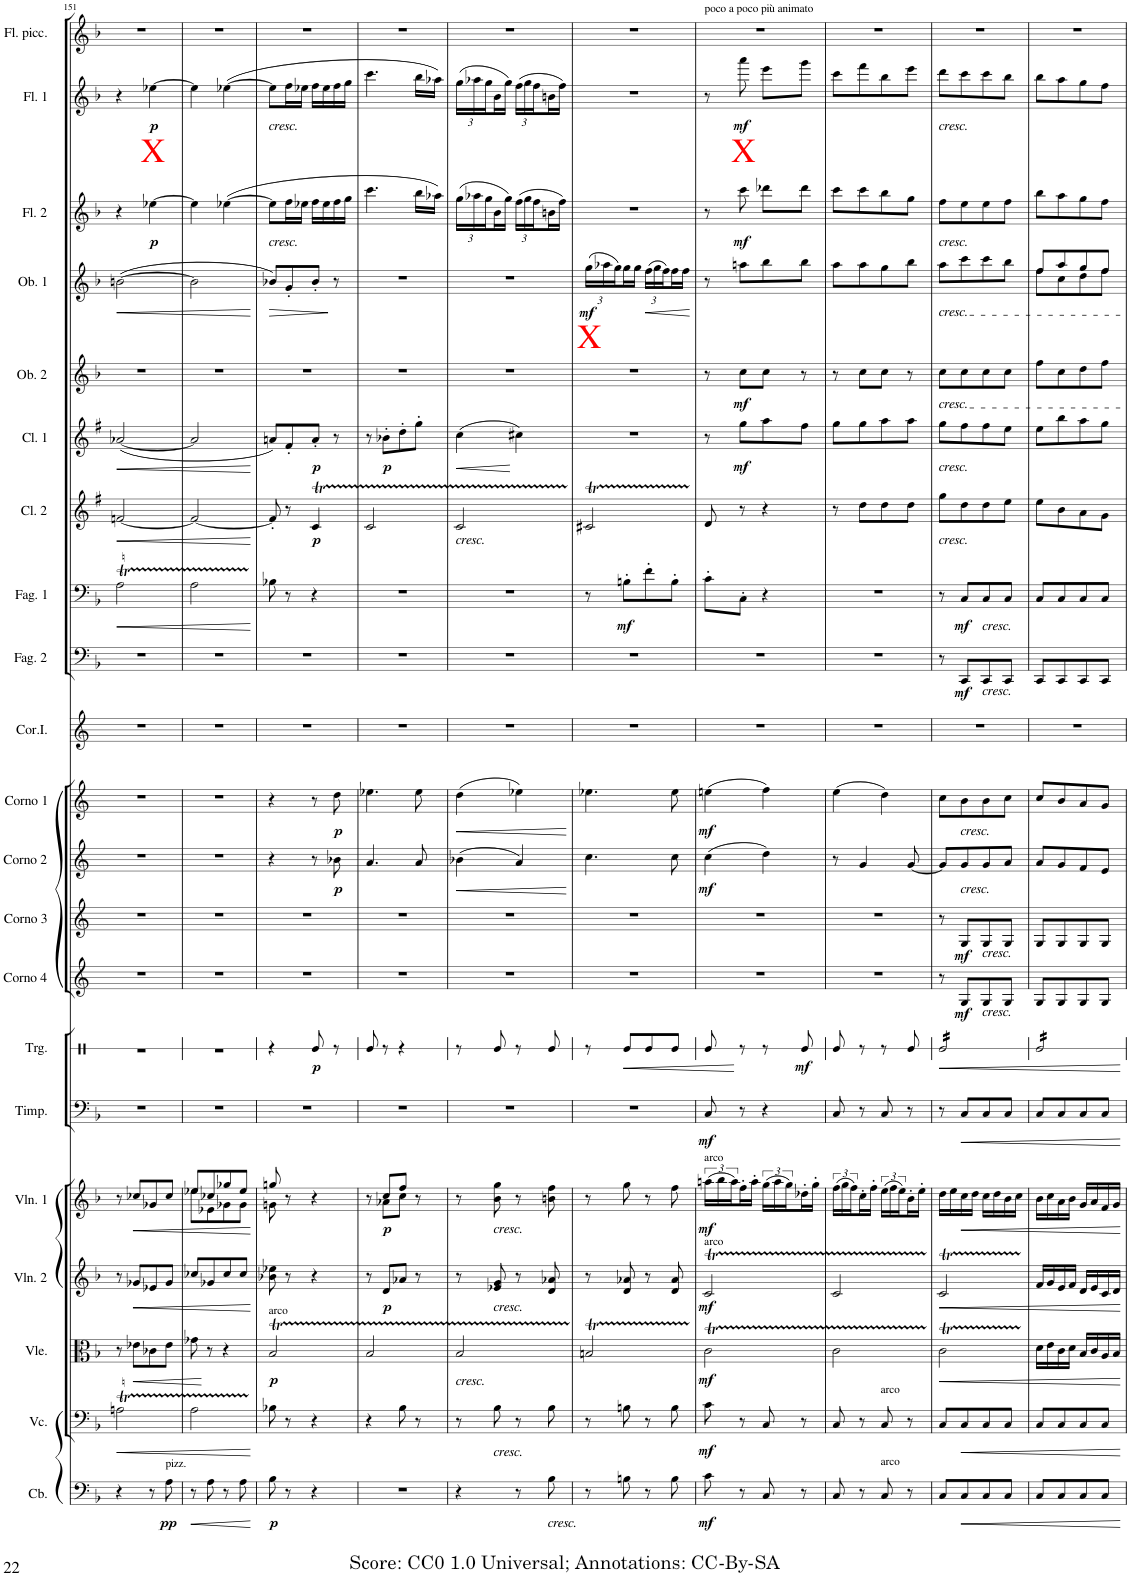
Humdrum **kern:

**kern	**dynam	**kern	**dynam	**kern	**dynam	**kern	**dynam	**kern	**dynam	**kern	**dynam	**kern	**dynam	**kern	**dynam	**kern	**dynam	**kern	**dynam	**kern	**dynam	**kern	**kern	**dynam	**kern	**dynam	**kern	**dynam	**kern	**dynam	**kern	**dynam	**kern	**text	**dynam	**kern	**dynam	**kern	**text	**dynam	**kern
*part21	*part21	*part20	*part20	*part19	*part19	*part18	*part18	*part17	*part17	*part16	*part16	*part15	*part15	*part14	*part14	*part13	*part13	*part12	*part12	*part11	*part11	*part10	*part9	*part9	*part8	*part8	*part7	*part7	*part6	*part6	*part5	*part5	*part4	*part4	*part4	*part3	*part3	*part2	*part2	*part2	*part1
*staff21	*staff21	*staff20	*staff20	*staff19	*staff19	*staff18	*staff18	*staff17	*staff17	*staff16	*staff16	*staff15	*staff15	*staff14	*staff14	*staff13	*staff13	*staff12	*staff12	*staff11	*staff11	*staff10	*staff9	*staff9	*staff8	*staff8	*staff7	*staff7	*staff6	*staff6	*staff5	*staff5	*staff4	*staff4	*staff4	*staff3	*staff3	*staff2	*staff2	*staff2	*staff1
*I"Contrabassi	*	*I"Violoncelli	*	*I"Viole	*	*I"Violini 2	*	*I"Violini  1	*	*I"Timpani	*	*I"Triangolo	*	*I"Corno in F 4	*	*I"Corno in F 3	*	*I"Corno in F 2	*	*I"Corno in F 1	*	*I"Corno Inglese	*I"Fagotto 2	*	*I"Fagotto 1	*	*I"Bb Clarinetto 2	*	*I"Bb Clarinetto 1	*	*I"Oboe 2	*	*I"Oboe 1	*	*	*I"Flauto 2	*	*I"Flauto 1	*	*	*I"Flauto Piccolo
*I'Cb.	*	*I'Vc.	*	*I'Vle.	*	*I'Vln. 2	*	*I'Vln. 1	*	*I'Timp.	*	*I'Trg.	*	*I'Corno 4	*	*I'Corno 3	*	*I'Corno 2	*	*I'Corno 1	*	*I'Cor.I.	*I'Fag. 2	*	*I'Fag. 1	*	*I'Cl. 2	*	*I'Cl. 1	*	*I'Ob. 2	*	*I'Ob. 1	*	*	*I'Fl. 2	*	*I'Fl. 1	*	*	*I'Fl. picc.
!!LO:PB:g=z
*clefF4	*	*clefF4	*	*clefC3	*	*clefG2	*	*clefG2	*	*clefF4	*	*clefX	*	*clefG2	*	*clefG2	*	*clefG2	*	*clefG2	*	*clefG2	*clefF4	*	*clefF4	*	*clefG2	*	*clefG2	*	*clefG2	*	*clefG2	*	*	*clefG2	*	*clefG2	*	*	*clefG2
*Trd7c12	*	*	*	*	*	*	*	*	*	*	*	*	*	*Trd4c7	*	*Trd4c7	*	*Trd4c7	*	*Trd4c7	*	*Trd4c7	*	*	*	*	*Trd1c2	*	*Trd1c2	*	*	*	*	*	*	*	*	*	*	*	*Trd-7c-12
*k[b-]	*	*k[b-]	*	*k[b-]	*	*k[b-]	*	*k[b-]	*	*k[b-]	*	*k[]	*	*k[]	*	*k[]	*	*k[]	*	*k[]	*	*k[]	*k[b-]	*	*k[b-]	*	*k[f#]	*	*k[f#]	*	*k[b-]	*	*k[b-]	*	*	*k[b-]	*	*k[b-]	*	*	*k[b-]
*M2/4	*	*M2/4	*	*M2/4	*	*M2/4	*	*M2/4	*	*M2/4	*	*M2/4	*	*M2/4	*	*M2/4	*	*M2/4	*	*M2/4	*	*M2/4	*M2/4	*	*M2/4	*	*M2/4	*	*M2/4	*	*M2/4	*	*M2/4	*	*	*M2/4	*	*M2/4	*	*	*M2/4
=151	=151	=151	=151	=151	=151	=151	=151	=151	=151	=151	=151	=151	=151	=151	=151	=151	=151	=151	=151	=151	=151	=151	=151	=151	=151	=151	=151	=151	=151	=151	=151	=151	=151	=151	=151	=151	=151	=151	=151	=151	=151
!	!	!	!LO:HP:b	!	!	!	!	!	!	!	!	!	!	!	!	!	!	!	!	!	!	!	!	!	!	!LO:HP:b	!	!LO:HP:b	!	!LO:HP:b	!	!	!	!	!LO:HP:b	!	!	!	!	!	!
4r	.	2AnT\	<	8r	.	8r	.	8r	.	2r	.	2r	.	2r	.	2r	.	2r	.	2r	.	2r	2r	.	2AT\	<	[2fn/	<	([2a-X/	<	2r	.	([2bn\	.	<	4r	.	4r	.	.	2r
!	!	!	!	!	!LO:HP:b	!	!LO:HP:b	!	!LO:HP:b	!	!	!	!	!	!	!	!	!	!	!	!	!	!	!	!	!	!	!	!	!	!	!	!	!	!	!	!	!	!	!	!
.	.	.	.	8e-X\L	<	8g-X/L	<	8cc-X/L	<	.	.	.	.	.	.	.	.	.	.	.	.	.	.	.	.	.	.	.	.	.	.	.	.	.	.	.	.	.	.	.	.
!	!	!	!	!	!	!	!	!	!	!	!	!	!	!	!	!	!	!	!	!	!	!	!	!	!	!	!	!	!	!	!	!	!	!	!	!	!LO:DY:b	!	!LO:LY:b:color=#FF0000	!LO:DY:b	!
8r	.	.	.	8c-X\	.	8e-X/	.	8g-X/	.	.	.	.	.	.	.	.	.	.	.	.	.	.	.	.	.	.	.	.	.	.	.	.	.	.	.	[4ee-X\	p	[4ee-X\	X	p	.
!LO:TX:a:t=pizz.	!	!	!	!	!	!	!	!	!	!	!	!	!	!	!	!	!	!	!	!	!	!	!	!	!	!	!	!	!	!	!	!	!	!	!	!	!	!	!	!	!
!	!LO:DY:b	!	!	!	!	!	!	!	!	!	!	!	!	!	!	!	!	!	!	!	!	!	!	!	!	!	!	!	!	!	!	!	!	!	!	!	!	!	!	!	!
8A\	pp	.	.	8e-\J	.	8g-/J	.	8cc-/J	.	.	.	.	.	.	.	.	.	.	.	.	.	.	.	.	.	.	.	.	.	.	.	.	.	.	.	.	.	.	.	.	.
=152	=152	=152	=152	=152	=152	=152	=152	=152	=152	=152	=152	=152	=152	=152	=152	=152	=152	=152	=152	=152	=152	=152	=152	=152	=152	=152	=152	=152	=152	=152	=152	=152	=152	=152	=152	=152	=152	=152	=152	=152	=152
!	!LO:HP:b	!	!	!	!	!	!	!	!	!	!	!	!	!	!	!	!	!	!	!	!	!	!	!	!	!	!	!	!	!	!	!	!	!	!	!	!	!	!	!	!
*	*	*	*	*	*	*	*	*^	*	*	*	*	*	*	*	*	*	*	*	*	*	*	*	*	*	*	*	*	*	*	*	*	*	*	*	*	*	*	*	*	*
8r	<	2ATTT\	.	8g-X\	.	8cc-X/L	.	8ee-X/L	8ee-\L	.	2r	.	2r	.	2r	.	2r	.	2r	.	2r	.	2r	2r	.	2ATTT\	.	2f/_	.	2a-/]	.	2r	.	2b\]	.	.	4ee-\]	.	4ee-\]	.	.	2r
8A\	.	.	.	8r	[	8g-X/	.	8cc-X/	8e-X\	.	.	.	.	.	.	.	.	.	.	.	.	.	.	.	.	.	.	.	.	.	.	.	.	.	.	.	.	.	.	.	.	.
8r	.	.	.	4r	.	8cc-/	.	8gg-X/	8g-X\	.	.	.	.	.	.	.	.	.	.	.	.	.	.	.	.	.	.	.	.	.	.	.	.	.	.	.	([4ee-X\	.	([4ee-X\	.	.	.
8A\	.	.	.	.	.	8cc-/J	.	8ee-/J	8g-\J	.	.	.	.	.	.	.	.	.	.	.	.	.	.	.	.	.	.	.	.	.	.	.	.	.	.	.	.	.	.	.	.	.
*	*	*	*	*	*	*	*	*v	*v	*	*	*	*	*	*	*	*	*	*	*	*	*	*	*	*	*	*	*	*	*	*	*	*	*	*	*	*	*	*	*	*	*
.	[	.	[	.	.	.	[	.	[	.	.	.	.	.	.	.	.	.	.	.	.	.	.	.	.	[	.	[	.	[	.	.	.	.	[	.	.	.	.	.	.
=153	=153	=153	=153	=153	=153	=153	=153	=153	=153	=153	=153	=153	=153	=153	=153	=153	=153	=153	=153	=153	=153	=153	=153	=153	=153	=153	=153	=153	=153	=153	=153	=153	=153	=153	=153	=153	=153	=153	=153	=153	=153
*	*	*	*	*	*	*	*	*^	*	*	*	*	*	*	*	*	*	*	*	*	*	*	*	*	*	*	*	*	*	*	*	*	*	*	*	*	*	*	*	*	*
!	!	!	!	!	!	!	!	!	!	!	!	!	!	!	!	!	!	!	!	!	!	!	!	!	!	!	!	!	!	!	!	!	!	!	!	!	!	!	!LO:TX:b:i:t=cresc.	!	!	!
!	!	!	!	!	!	!	!	!	!	!	!	!	!	!	!	!	!	!	!	!	!	!	!	!	!	!	!	!	!	!	!	!	!	!	!	!	!LO:TX:b:i:t=cresc.	!	!	!	!	!
!	!	!	!	!LO:TX:a:t=arco	!	!	!	!	!	!	!	!	!	!	!	!	!	!	!	!	!	!	!	!	!	!	!	!	!	!	!	!	!	!	!	!	!	!	!	!	!	!
!	!LO:DY:b	!	!	!	!LO:DY:b	!	!	!	!	!	!	!	!	!	!	!	!	!	!	!	!	!	!	!	!	!	!	!	!	!	!	!	!	!	!	!LO:HP:b	!	!	!	!	!	!
8B-\	p	8B-X\	.	2B-T/	p	8b-X\ 8ee-X\	.	8ggn/	8gn\	.	2r	.	4r	.	2r	.	2r	.	4r	.	4r	.	2r	2r	.	8B-X\	.	8f'/]	.	8an/L)	.	2r	.	8b-X/L)	.	>	8ee-\L]	.	8ee-\L]	.	.	2r
8r	.	8r	.	.	.	8r	.	8r	8ryy	.	.	.	.	.	.	.	.	.	.	.	.	.	.	.	.	8r	.	8r	.	8f#'/	.	.	.	8g'/	.	.	16ff\L	.	16ff\L	.	.	.
.	.	.	.	.	.	.	.	.	.	.	.	.	.	.	.	.	.	.	.	.	.	.	.	.	.	.	.	.	.	.	.	.	.	.	.	.	16ee-X\JJ	.	16ee-X\JJ	.	.	.
!	!	!	!	!	!	!	!	!	!	!	!	!	!	!LO:DY:b	!	!	!	!	!	!	!	!	!	!	!	!	!	!	!LO:DY:b	!	!LO:DY:b	!	!	!	!	!	!	!	!	!	!	!
4r	.	4r	.	.	.	4r	.	4r	4ryy	.	.	.	8Re/	p	.	.	.	.	8r	.	8r	.	.	.	.	4r	.	4cT/	p	8a'/J	p	.	.	8b-'/J	.	.	16ff\LL	.	16ff\LL	.	.	.
.	.	.	.	.	.	.	.	.	.	.	.	.	.	.	.	.	.	.	.	.	.	.	.	.	.	.	.	.	.	.	.	.	.	.	.	.	16ee-\	.	16ee-\	.	.	.
!	!	!	!	!	!	!	!	!	!	!	!	!	!	!	!	!	!	!	!	!LO:DY:b	!	!LO:DY:b	!	!	!	!	!	!	!	!	!	!	!	!	!	!	!	!	!	!	!	!
.	.	.	.	.	.	.	.	.	.	.	.	.	8r	.	.	.	.	.	8b-X\	p	8dd\	p	.	.	.	.	.	.	.	8r	.	.	.	8r	.	]	16ff\	.	16ff\	.	.	.
.	.	.	.	.	.	.	.	.	.	.	.	.	.	.	.	.	.	.	.	.	.	.	.	.	.	.	.	.	.	.	.	.	.	.	.	.	16gg\JJ	.	16gg\JJ	.	.	.
=154	=154	=154	=154	=154	=154	=154	=154	=154	=154	=154	=154	=154	=154	=154	=154	=154	=154	=154	=154	=154	=154	=154	=154	=154	=154	=154	=154	=154	=154	=154	=154	=154	=154	=154	=154	=154	=154	=154	=154	=154	=154	=154
2r	.	4r	.	2B-/	.	8r	.	8r	8ryy	.	2r	.	8Re/	.	2r	.	2r	.	4.a/	.	4.ee-X\	.	2r	2r	.	2r	.	2c/	.	8r	.	2r	.	2r	.	.	4.ccc\	.	4.ccc\	.	.	2r
!	!	!	!	!	!	!	!LO:DY:b	!	!	!LO:DY:b	!	!	!	!	!	!	!	!	!	!	!	!	!	!	!	!	!	!	!	!	!LO:DY:b	!	!	!	!	!	!	!	!	!	!	!
.	.	.	.	.	.	8d/L	p	8cc/L	8a-X\L	p	.	.	8r	.	.	.	.	.	.	.	.	.	.	.	.	.	.	.	.	8b-X'\L	p	.	.	.	.	.	.	.	.	.	.	.
.	.	8B-\	.	.	.	8a-X/J	.	8ff/J	8cc\J	.	.	.	4r	.	.	.	.	.	.	.	.	.	.	.	.	.	.	.	.	8dd'\	.	.	.	.	.	.	.	.	.	.	.	.
.	.	8r	.	.	.	8r	.	8r	8ryy	.	.	.	.	.	.	.	.	.	8a/	.	8ee-\	.	.	.	.	.	.	.	.	8gg'\J	.	.	.	.	.	.	16bb-\LL	.	16bb-\LL	.	.	.
.	.	.	.	.	.	.	.	.	.	.	.	.	.	.	.	.	.	.	.	.	.	.	.	.	.	.	.	.	.	.	.	.	.	.	.	.	16aa-X\JJ)	.	16aa-X\JJ)	.	.	.
*	*	*	*	*	*	*	*	*v	*v	*	*	*	*	*	*	*	*	*	*	*	*	*	*	*	*	*	*	*	*	*	*	*	*	*	*	*	*	*	*	*	*	*
=155	=155	=155	=155	=155	=155	=155	=155	=155	=155	=155	=155	=155	=155	=155	=155	=155	=155	=155	=155	=155	=155	=155	=155	=155	=155	=155	=155	=155	=155	=155	=155	=155	=155	=155	=155	=155	=155	=155	=155	=155	=155
!	!	!	!	!	!	!	!	!	!	!	!	!	!	!	!	!	!	!	!LO:HP:b	!	!LO:HP:b	!	!	!	!	!	!	!	!	!LO:HP:b	!	!	!	!	!	!	!	!	!	!	!
*	*	*	*	*	*	*	*	*	*	*	*	*	*	*	*	*	*	*	*	*	*	*	*	*	*	*	*	*	*	*	*	*	*	*	*	*Xbrackettup	*	*Xbrackettup	*	*	*
!	!	!	!	!	!	!	!	!	!	!	!	!	!	!	!	!	!	!	!	!	!	!	!	!	!	!	!LO:TX:b:i:t=cresc.	!	!	!	!	!	!	!	!	!	!	!	!	!	!
!	!	!	!	!LO:TX:b:i:t=cresc.	!	!	!	!	!	!	!	!	!	!	!	!	!	!	!	!	!	!	!	!	!	!	!	!	!	!	!	!	!	!	!	!	!	!	!	!	!
4r	.	8r	.	2B-TTT/	.	8r	.	8r	.	2r	.	8r	.	2r	.	2r	.	(4b-X\	<	(4dd\	<	2r	2r	.	2r	.	2cTTT/	.	(4cc\	<	2r	.	2r	.	.	(24gg\LL	.	(24gg\LL	.	.	2r
.	.	.	.	.	.	.	.	.	.	.	.	.	.	.	.	.	.	.	.	.	.	.	.	.	.	.	.	.	.	.	.	.	.	.	.	24aa-X\	.	24aa-X\	.	.	.
.	.	.	.	.	.	.	.	.	.	.	.	.	.	.	.	.	.	.	.	.	.	.	.	.	.	.	.	.	.	.	.	.	.	.	.	24gg\	.	24gg\	.	.	.
!	!	!	!	!	!	!	!	!LO:TX:b:i:t=cresc.	!	!	!	!	!	!	!	!	!	!	!	!	!	!	!	!	!	!	!	!	!	!	!	!	!	!	!	!	!	!	!	!	!
!	!	!	!	!	!	!LO:TX:b:i:t=cresc.	!	!	!	!	!	!	!	!	!	!	!	!	!	!	!	!	!	!	!	!	!	!	!	!	!	!	!	!	!	!	!	!	!	!	!
!	!	!LO:TX:b:i:t=cresc.	!	!	!	!	!	!	!	!	!	!	!	!	!	!	!	!	!	!	!	!	!	!	!	!	!	!	!	!	!	!	!	!	!	!	!	!	!	!	!
.	.	8B-\	.	.	.	8e-X/ 8g/	.	8b-\ 8gg\	.	.	.	8Re/	.	.	.	.	.	.	.	.	.	.	.	.	.	.	.	.	.	.	.	.	.	.	.	16b-\	.	16b-\	.	.	.
.	.	.	.	.	.	.	.	.	.	.	.	.	.	.	.	.	.	.	.	.	.	.	.	.	.	.	.	.	.	.	.	.	.	.	.	16gg\JJ)	.	16gg\JJ)	.	.	.
8r	.	8r	.	.	.	8r	.	8r	.	.	.	8r	.	.	.	.	.	4a/)	.	4ee-X\)	.	.	.	.	.	.	.	.	4cc#X\)	[	.	.	.	.	.	(24ff\LL	.	(24ff\LL	.	.	.
.	.	.	.	.	.	.	.	.	.	.	.	.	.	.	.	.	.	.	.	.	.	.	.	.	.	.	.	.	.	.	.	.	.	.	.	24gg\	.	24gg\	.	.	.
.	.	.	.	.	.	.	.	.	.	.	.	.	.	.	.	.	.	.	.	.	.	.	.	.	.	.	.	.	.	.	.	.	.	.	.	24ff\	.	24ff\	.	.	.
!LO:TX:b:i:t=cresc.	!	!	!	!	!	!	!	!	!	!	!	!	!	!	!	!	!	!	!	!	!	!	!	!	!	!	!	!	!	!	!	!	!	!	!	!	!	!	!	!	!
8B-\	.	8B-\	.	.	.	8d/ 8a-X/	.	8bn\ 8ff\	.	.	.	8Re/	.	.	.	.	.	.	.	.	.	.	.	.	.	.	.	.	.	.	.	.	.	.	.	16bn\	.	16bn\	.	.	.
.	.	.	.	.	.	.	.	.	.	.	.	.	.	.	.	.	.	.	.	.	.	.	.	.	.	.	.	.	.	.	.	.	.	.	.	16ff\JJ)	.	16ff\JJ)	.	.	.
.	.	.	.	.	.	.	.	.	.	.	.	.	.	.	.	.	.	.	[	.	[	.	.	.	.	.	.	.	.	.	.	.	.	.	.	.	.	.	.	.	.
=156	=156	=156	=156	=156	=156	=156	=156	=156	=156	=156	=156	=156	=156	=156	=156	=156	=156	=156	=156	=156	=156	=156	=156	=156	=156	=156	=156	=156	=156	=156	=156	=156	=156	=156	=156	=156	=156	=156	=156	=156	=156
*	*	*	*	*	*	*	*	*	*	*	*	*	*	*	*	*	*	*	*	*	*	*	*	*	*	*	*	*	*	*	*	*	*Xbrackettup	*	*	*	*	*	*	*	*
!	!	!	!	!	!	!	!	!	!	!	!	!	!	!	!	!	!	!	!	!	!	!	!	!	!	!	!	!	!	!	!	!	!	!LO:LY:b:color=#FF0000	!LO:DY:b	!	!	!	!	!	!
8r	.	8r	.	2Bnt/	.	8r	.	8r	.	2r	.	8r	.	2r	.	2r	.	4.cc\	.	4.ee-X\	.	2r	2r	.	8r	.	2c#Xt/	.	2r	.	2r	.	(24gg\LL	X	mf	2r	.	2r	.	.	2r
.	.	.	.	.	.	.	.	.	.	.	.	.	.	.	.	.	.	.	.	.	.	.	.	.	.	.	.	.	.	.	.	.	24aa-X\	.	.	.	.	.	.	.	.
.	.	.	.	.	.	.	.	.	.	.	.	.	.	.	.	.	.	.	.	.	.	.	.	.	.	.	.	.	.	.	.	.	24gg\)	.	.	.	.	.	.	.	.
!	!	!	!	!	!	!	!	!	!	!	!	!	!LO:HP:b	!	!	!	!	!	!	!	!	!	!	!	!	!LO:DY:b	!	!	!	!	!	!	!	!	!	!	!	!	!	!	!
8Bn\	.	8Bn\	.	.	.	8d/ 8a-X/	.	8gg\	.	.	.	8Re/L	<	.	.	.	.	.	.	.	.	.	.	.	8Bn'\L	mf	.	.	.	.	.	.	16gg\	.	.	.	.	.	.	.	.
.	.	.	.	.	.	.	.	.	.	.	.	.	.	.	.	.	.	.	.	.	.	.	.	.	.	.	.	.	.	.	.	.	16gg\JJ	.	.	.	.	.	.	.	.
!	!	!	!	!	!	!	!	!	!	!	!	!	!	!	!	!	!	!	!	!	!	!	!	!	!	!	!	!	!	!	!	!	!	!	!LO:HP:b	!	!	!	!	!	!
8r	.	8r	.	.	.	8r	.	8r	.	.	.	8Re/	.	.	.	.	.	.	.	.	.	.	.	.	8f'\	.	.	.	.	.	.	.	(24ff\LL	.	<	.	.	.	.	.	.
.	.	.	.	.	.	.	.	.	.	.	.	.	.	.	.	.	.	.	.	.	.	.	.	.	.	.	.	.	.	.	.	.	24gg\	.	.	.	.	.	.	.	.
.	.	.	.	.	.	.	.	.	.	.	.	.	.	.	.	.	.	.	.	.	.	.	.	.	.	.	.	.	.	.	.	.	24ff\)	.	.	.	.	.	.	.	.
8B\	.	8B\	.	.	.	8d/ 8a-/	.	8ff\	.	.	.	8Re/J	.	.	.	.	.	8cc\	.	8ee-\	.	.	.	.	8B'\J	.	.	.	.	.	.	.	16ff\	.	.	.	.	.	.	.	.
.	.	.	.	.	.	.	.	.	.	.	.	.	.	.	.	.	.	.	.	.	.	.	.	.	.	.	.	.	.	.	.	.	16ff\JJ	.	.	.	.	.	.	.	.
.	.	.	.	.	.	.	.	.	.	.	.	.	.	.	.	.	.	.	.	.	.	.	.	.	.	.	.	.	.	.	.	.	.	.	[	.	.	.	.	.	.
=157	=157	=157	=157	=157	=157	=157	=157	=157	=157	=157	=157	=157	=157	=157	=157	=157	=157	=157	=157	=157	=157	=157	=157	=157	=157	=157	=157	=157	=157	=157	=157	=157	=157	=157	=157	=157	=157	=157	=157	=157	=157
!	!	!	!	!	!	!	!	!	!	!	!	!	!	!	!	!	!	!	!	!	!	!	!	!	!	!	!	!	!	!	!	!	!	!	!	!	!	!	!	!	!LO:TX:a:t=poco a poco più animato
!	!	!	!	!	!	!	!	!LO:TX:a:t=arco	!	!	!	!	!	!	!	!	!	!	!	!	!	!	!	!	!	!	!	!	!	!	!	!	!	!	!	!	!	!	!	!	!
!	!	!	!	!	!	!LO:TX:a:t=arco	!	!	!	!	!	!	!	!	!	!	!	!	!	!	!	!	!	!	!	!	!	!	!	!	!	!	!	!	!	!	!	!	!	!	!
!	!LO:DY:b	!	!LO:DY:b	!	!LO:DY:b	!	!LO:DY:b	!	!LO:DY:b	!	!LO:DY:b	!	!	!	!	!	!	!	!LO:DY:b	!	!LO:DY:b	!	!	!	!	!	!	!	!	!	!	!	!	!	!	!	!	!	!	!	!
8c\	mf	8c\	mf	2cT\	mf	2cT/	mf	(24aan\LL	mf	8C/	mf	8Re/	.	2r	.	2r	.	(4cc\	mf	(4een\	mf	2r	2r	.	8c'\L	.	8d/	.	8r	.	8r	.	8r	.	.	8r	.	8r	.	.	2r
.	.	.	.	.	.	.	.	24bb-\	.	.	.	.	.	.	.	.	.	.	.	.	.	.	.	.	.	.	.	.	.	.	.	.	.	.	.	.	.	.	.	.	.
.	.	.	.	.	.	.	.	24aa\)	.	.	.	.	.	.	.	.	.	.	.	.	.	.	.	.	.	.	.	.	.	.	.	.	.	.	.	.	.	.	.	.	.
!	!	!	!	!	!	!	!	!	!	!	!	!	!	!	!	!	!	!	!	!	!	!	!	!	!	!	!	!	!	!LO:DY:b	!	!LO:DY:b	!	!	!	!	!LO:DY:b	!	!LO:LY:b:color=#FF0000	!LO:DY:b	!
8r	.	8r	.	.	.	.	.	16ff'\	.	8r	.	8r	[	.	.	.	.	.	.	.	.	.	.	.	8C'\J	.	8r	.	8gg\L	mf	8cc\L	mf	8aan\L	.	.	8ccc\	mf	8aaa\	X	mf	.
.	.	.	.	.	.	.	.	16aa'\JJ	.	.	.	.	.	.	.	.	.	.	.	.	.	.	.	.	.	.	.	.	.	.	.	.	.	.	.	.	.	.	.	.	.
8C/	.	8C/	.	.	.	.	.	(24gg\LL	.	4r	.	8r	.	.	.	.	.	4dd\)	.	4ff\)	.	.	.	.	4r	.	4r	.	8aa\	.	8cc\J	.	8bb-\	.	.	8ddd-X\L	.	8eee\L	.	.	.
.	.	.	.	.	.	.	.	24aa\	.	.	.	.	.	.	.	.	.	.	.	.	.	.	.	.	.	.	.	.	.	.	.	.	.	.	.	.	.	.	.	.	.
.	.	.	.	.	.	.	.	24gg\)	.	.	.	.	.	.	.	.	.	.	.	.	.	.	.	.	.	.	.	.	.	.	.	.	.	.	.	.	.	.	.	.	.
!	!	!	!	!	!	!	!	!	!	!	!	!	!LO:DY:b	!	!	!	!	!	!	!	!	!	!	!	!	!	!	!	!	!	!	!	!	!	!	!	!	!	!	!	!
8r	.	8r	.	.	.	.	.	16dd-X'\	.	.	.	8Re/	mf	.	.	.	.	.	.	.	.	.	.	.	.	.	.	.	8ff#\J	.	8r	.	8bb-\J	.	.	8ddd-\J	.	8ggg\J	.	.	.
.	.	.	.	.	.	.	.	16gg'\JJ	.	.	.	.	.	.	.	.	.	.	.	.	.	.	.	.	.	.	.	.	.	.	.	.	.	.	.	.	.	.	.	.	.
=158	=158	=158	=158	=158	=158	=158	=158	=158	=158	=158	=158	=158	=158	=158	=158	=158	=158	=158	=158	=158	=158	=158	=158	=158	=158	=158	=158	=158	=158	=158	=158	=158	=158	=158	=158	=158	=158	=158	=158	=158	=158
8C/	.	8C/	.	2cTTT\	.	2cTTT/	.	(24ff\LL	.	8C/	.	8Re/	.	2r	.	2r	.	8r	.	(4ee\	.	2r	2r	.	2r	.	8r	.	8gg\L	.	8r	.	8aa\L	.	.	8ccc\L	.	8ccc\L	.	.	2r
.	.	.	.	.	.	.	.	24gg\	.	.	.	.	.	.	.	.	.	.	.	.	.	.	.	.	.	.	.	.	.	.	.	.	.	.	.	.	.	.	.	.	.
.	.	.	.	.	.	.	.	24ff\)	.	.	.	.	.	.	.	.	.	.	.	.	.	.	.	.	.	.	.	.	.	.	.	.	.	.	.	.	.	.	.	.	.
8r	.	8r	.	.	.	.	.	16cc'\	.	8r	.	8r	.	.	.	.	.	4g/	.	.	.	.	.	.	.	.	8dd\L	.	8gg\	.	8cc\L	.	8aa\	.	.	8ccc\	.	8fff\	.	.	.
.	.	.	.	.	.	.	.	16ff'\JJ	.	.	.	.	.	.	.	.	.	.	.	.	.	.	.	.	.	.	.	.	.	.	.	.	.	.	.	.	.	.	.	.	.
!	!	!LO:TX:a:t=arco	!	!	!	!	!	!	!	!	!	!	!	!	!	!	!	!	!	!	!	!	!	!	!	!	!	!	!	!	!	!	!	!	!	!	!	!	!	!	!
!LO:TX:a:t=arco	!	!	!	!	!	!	!	!	!	!	!	!	!	!	!	!	!	!	!	!	!	!	!	!	!	!	!	!	!	!	!	!	!	!	!	!	!	!	!	!	!
8C/	.	8C/	.	.	.	.	.	(24ee\LL	.	8C/	.	8r	.	.	.	.	.	.	.	4dd\)	.	.	.	.	.	.	8dd\	.	8aa\	.	8cc\J	.	8gg\	.	.	8bb-\	.	8bb-\	.	.	.
.	.	.	.	.	.	.	.	24ff\	.	.	.	.	.	.	.	.	.	.	.	.	.	.	.	.	.	.	.	.	.	.	.	.	.	.	.	.	.	.	.	.	.
.	.	.	.	.	.	.	.	24ee\)	.	.	.	.	.	.	.	.	.	.	.	.	.	.	.	.	.	.	.	.	.	.	.	.	.	.	.	.	.	.	.	.	.
8r	.	8r	.	.	.	.	.	16b-'\	.	8r	.	8Re/	.	.	.	.	.	[8g/	.	.	.	.	.	.	.	.	8dd\J	.	8aa\J	.	8r	.	8bb-\J	.	.	8gg\J	.	8eee\J	.	.	.
.	.	.	.	.	.	.	.	16ee'\JJ	.	.	.	.	.	.	.	.	.	.	.	.	.	.	.	.	.	.	.	.	.	.	.	.	.	.	.	.	.	.	.	.	.
=159	=159	=159	=159	=159	=159	=159	=159	=159	=159	=159	=159	=159	=159	=159	=159	=159	=159	=159	=159	=159	=159	=159	=159	=159	=159	=159	=159	=159	=159	=159	=159	=159	=159	=159	=159	=159	=159	=159	=159	=159	=159
!	!	!	!	!	!	!	!	!	!	!	!	!	!	!	!	!	!	!	!	!	!	!	!	!	!	!	!	!	!	!	!	!	!	!	!	!	!	!LO:TX:b:i:t=cresc.	!	!	!
!	!	!	!	!	!	!	!	!	!	!	!	!	!	!	!	!	!	!	!	!	!	!	!	!	!	!	!	!	!	!	!	!	!	!	!	!LO:TX:b:i:t=cresc.	!	!	!	!	!
!	!	!	!	!	!	!	!	!	!	!	!	!	!	!	!	!	!	!	!	!	!	!	!	!	!	!	!	!	!	!	!	!	!LO:TX:b:i:t=cresc.	!	!	!	!	!	!	!	!
!	!	!	!	!	!	!	!	!	!	!	!	!	!	!	!	!	!	!	!	!	!	!	!	!	!	!	!	!	!	!	!LO:TX:b:i:t=cresc.	!	!	!	!	!	!	!	!	!	!
!	!	!	!	!	!	!	!	!	!	!	!	!	!	!	!	!	!	!	!	!	!	!	!	!	!	!	!	!	!LO:TX:b:i:t=cresc.	!	!	!	!	!	!	!	!	!	!	!	!
!	!	!	!	!	!	!	!	!	!	!	!	!	!	!	!	!	!	!	!	!	!	!	!	!	!	!	!LO:TX:b:i:t=cresc.	!	!	!	!	!	!	!	!	!	!	!	!	!	!
!	!	!	!	!	!LO:HP:b	!	!LO:HP:b	!	!	!	!	!	!LO:HP:b	!	!	!	!	!	!	!	!	!	!	!	!	!	!	!	!	!	!	!	!	!	!	!	!	!	!	!	!
*	*	*	*	*	*	*	*	*	*	*	*	*tremolo	*	*	*	*	*	*	*	*	*	*	*	*	*	*	*	*	*	*	*	*	*	*	*	*	*	*	*	*	*
8C/L	.	8C/L	.	2cT\	<	2cT/	<	16dd\LL	.	8r	.	16Re/LL	<	8r	.	8r	.	8g/L]	.	8cc\L	.	2r	8r	.	8r	.	8gg\L	.	8gg\L	.	8cc\L	.	8aa\L	.	.	8ff\L	.	8ddd\L	.	.	2r
.	.	.	.	.	.	.	.	16ee\	.	.	.	16Re/	.	.	.	.	.	.	.	.	.	.	.	.	.	.	.	.	.	.	.	.	.	.	.	.	.	.	.	.	.
!	!	!	!	!	!	!	!	!	!	!	!	!	!	!	!	!	!	!	!	!LO:TX:b:i:t=cresc.	!	!	!	!	!	!	!	!	!	!	!	!	!	!	!	!	!	!	!	!	!
!	!	!	!	!	!	!	!	!	!	!	!	!	!	!	!	!	!	!LO:TX:b:i:t=cresc.	!	!	!	!	!	!	!	!	!	!	!	!	!	!	!	!	!	!	!	!	!	!	!
!	!LO:HP:b	!	!LO:HP:b	!	!	!	!	!	!LO:HP:b	!	!LO:HP:b	!	!	!	!LO:DY:b	!	!LO:DY:b	!	!	!	!	!	!	!LO:DY:b	!	!LO:DY:b	!	!	!	!	!	!	!	!	!	!	!	!	!	!	!
8C/	<	8C/	<	.	.	.	.	16cc\	<	8C/L	<	16Re/	.	8G/L	mf	8G/L	mf	8g/	.	8b\	.	.	8CC/L	mf	8C/L	mf	8dd\	.	8ff#\	.	8cc\	.	8ccc\	.	.	8ee\	.	8ccc\	.	.	.
.	.	.	.	.	.	.	.	16dd\JJ	.	.	.	16Re/	.	.	.	.	.	.	.	.	.	.	.	.	.	.	.	.	.	.	.	.	.	.	.	.	.	.	.	.	.
!	!	!	!	!	!	!	!	!	!	!	!	!	!	!	!	!	!	!	!	!	!	!	!	!	!LO:TX:b:i:t=cresc.	!	!	!	!	!	!	!	!	!	!	!	!	!	!	!	!
!	!	!	!	!	!	!	!	!	!	!	!	!	!	!	!	!	!	!	!	!	!	!	!LO:TX:b:i:t=cresc.	!	!	!	!	!	!	!	!	!	!	!	!	!	!	!	!	!	!
!	!	!	!	!	!	!	!	!	!	!	!	!	!	!	!	!LO:TX:b:i:t=cresc.	!	!	!	!	!	!	!	!	!	!	!	!	!	!	!	!	!	!	!	!	!	!	!	!	!
!	!	!	!	!	!	!	!	!	!	!	!	!	!	!LO:TX:b:i:t=cresc.	!	!	!	!	!	!	!	!	!	!	!	!	!	!	!	!	!	!	!	!	!	!	!	!	!	!	!
8C/	.	8C/	.	.	.	.	.	16cc\LL	.	8C/	.	16Re/	.	8G/	.	8G/	.	8g/	.	8b\	.	.	8CC/	.	8C/	.	8dd\	.	8ff#\	.	8cc\	.	8ccc\	.	.	8ee\	.	8ccc\	.	.	.
.	.	.	.	.	.	.	.	16dd\	.	.	.	16Re/	.	.	.	.	.	.	.	.	.	.	.	.	.	.	.	.	.	.	.	.	.	.	.	.	.	.	.	.	.
8C/J	.	8C/J	.	.	.	.	.	16b-\	.	8C/J	.	16Re/	.	8G/J	.	8G/J	.	8a/J	.	8cc\J	.	.	8CC/J	.	8C/J	.	8ee\J	.	8ee\J	.	8cc\J	.	8bb-\J	.	.	8ff\J	.	8bb-\J	.	.	.
.	.	.	.	.	.	.	.	16cc\JJ	.	.	.	16Re/JJ	.	.	.	.	.	.	.	.	.	.	.	.	.	.	.	.	.	.	.	.	.	.	.	.	.	.	.	.	.
=160	=160	=160	=160	=160	=160	=160	=160	=160	=160	=160	=160	=160	=160	=160	=160	=160	=160	=160	=160	=160	=160	=160	=160	=160	=160	=160	=160	=160	=160	=160	=160	=160	=160	=160	=160	=160	=160	=160	=160	=160	=160
*	*	*	*	*	*	*	*	*	*	*	*	*	*	*	*	*	*	*	*	*	*	*	*	*	*	*	*	*	*	*	*	*	*^	*	*	*	*	*	*	*	*
8C/L	.	8C/L	.	16d\LL	.	16f/LL	.	16b-\LL	.	8C/L	.	16Re/LL	.	8G/L	.	8G/L	.	8a/L	.	8cc/L	.	2r	8CC/L	.	8C/L	.	8ee\L	.	8ee\L	.	8ff\L	.	8ff/L	8ff\L	.	.	8bb-\L	.	8bb-\L	.	.	2r
.	.	.	.	16e\	.	16g/	.	16cc\	.	.	.	16Re/	.	.	.	.	.	.	.	.	.	.	.	.	.	.	.	.	.	.	.	.	.	.	.	.	.	.	.	.	.	.
8C/	.	8C/	.	16c\	.	16e/	.	16a\	.	8C/	.	16Re/	.	8G/	.	8G/	.	8g/	.	8b/	.	.	8CC/	.	8C/	.	8b\	.	8bb\	.	8cc\	.	8aa/	8cc\	.	.	8aa\	.	8aa\	.	.	.
.	.	.	.	16d\JJ	.	16f/JJ	.	16b-\JJ	.	.	.	16Re/	.	.	.	.	.	.	.	.	.	.	.	.	.	.	.	.	.	.	.	.	.	.	.	.	.	.	.	.	.	.
8C/	.	8C/	.	16B-/LL	.	16d/LL	.	16g/LL	.	8C/	.	16Re/	.	8G/	.	8G/	.	8f/	.	8a/	.	.	8CC/	.	8C/	.	8a\	.	8aa\	.	8dd\	.	8gg/	8dd\	.	.	8gg\	.	8gg\	.	.	.
.	.	.	.	16c/	.	16e/	.	16a/	.	.	.	16Re/	.	.	.	.	.	.	.	.	.	.	.	.	.	.	.	.	.	.	.	.	.	.	.	.	.	.	.	.	.	.
8C/J	.	8C/J	.	16A/	.	16c/	.	16f/	.	8C/J	.	16Re/	.	8G/J	.	8G/J	.	8e/J	.	8g/J	.	.	8CC/J	.	8C/J	.	8g\J	.	8gg\J	.	8ff\J	.	8ff/J	8ff\J	.	.	8ff\J	.	8ff\J	.	.	.
.	.	.	.	16B-/JJ	.	16d/JJ	.	16g/JJ	.	.	.	16Re/JJ	.	.	.	.	.	.	.	.	.	.	.	.	.	.	.	.	.	.	.	.	.	.	.	.	.	.	.	.	.	.
*	*	*	*	*	*	*	*	*	*	*	*	*Xtremolo	*	*	*	*	*	*	*	*	*	*	*	*	*	*	*	*	*	*	*	*	*	*	*	*	*	*	*	*	*	*
*	*	*	*	*	*	*	*	*	*	*	*	*	*	*	*	*	*	*	*	*	*	*	*	*	*	*	*	*	*	*	*	*	*v	*v	*	*	*	*	*	*	*	*
.	[	.	[	.	[	.	[	.	[	.	[	.	[	.	.	.	.	.	.	.	.	.	.	.	.	.	.	.	.	.	.	.	.	.	.	.	.	.	.	.	.
=	=	=	=	=	=	=	=	=	=	=	=	=	=	=	=	=	=	=	=	=	=	=	=	=	=	=	=	=	=	=	=	=	=	=	=	=	=	=	=	=	=
*-	*-	*-	*-	*-	*-	*-	*-	*-	*-	*-	*-	*-	*-	*-	*-	*-	*-	*-	*-	*-	*-	*-	*-	*-	*-	*-	*-	*-	*-	*-	*-	*-	*-	*-	*-	*-	*-	*-	*-	*-	*-
